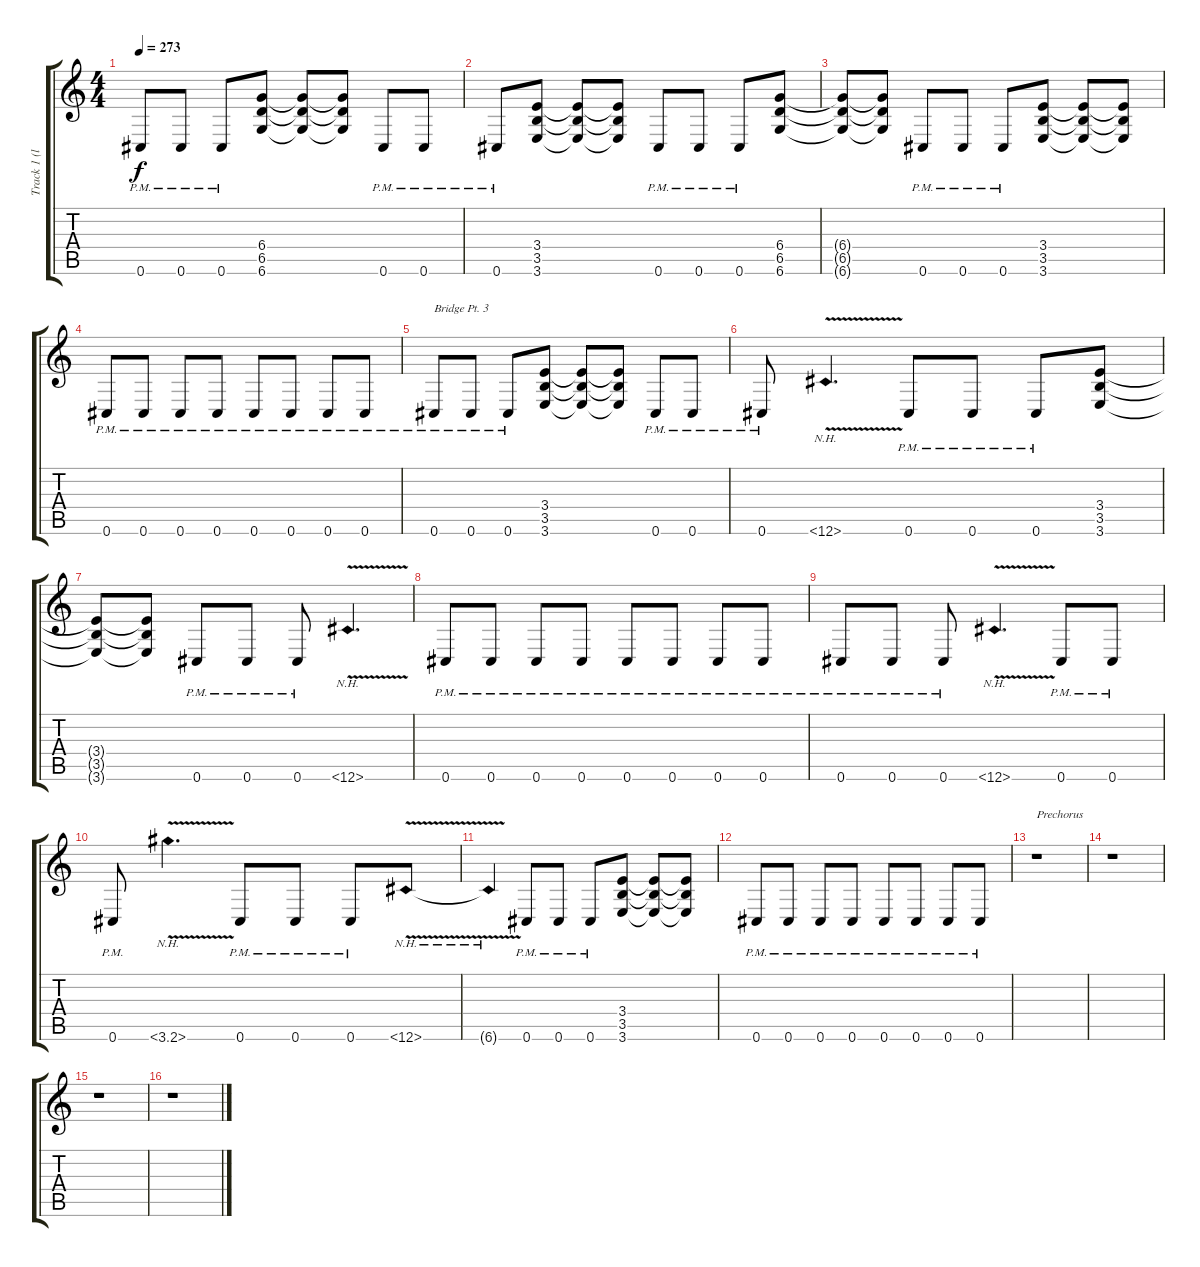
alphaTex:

\track ("Track 1 (left)" "Track 1 (l") {instrument overdrivenguitar}
\staff {score tabs}
\tuning (Eb4 Bb3 Gb3 Db3 Ab2 Db2) {hide}
\ts (4 4)
\tempo 273
\clef g2
\ks c
0.6{pm}.8{dy f} 0.6{pm}.8 0.6{pm}.8 (6.4 6.5 6.6).8 (6.4{t} 6.5{t} 6.6{t}).8 (6.4{t} 6.5{t} 6.6{t}).8 0.6{pm}.8 0.6{pm}.8 |
0.6{pm}.8 (3.4 3.5 3.6).8 (3.4{t} 3.5{t} 3.6{t}).8 (3.4{t} 3.5{t} 3.6{t}).8 0.6{pm}.8 0.6{pm}.8 0.6{pm}.8 (6.4 6.5 6.6).8 |
(6.4{t} 6.5{t} 6.6{t}).8 (6.4{t} 6.5{t} 6.6{t}).8 0.6{pm}.8 0.6{pm}.8 0.6{pm}.8 (3.4 3.5 3.6).8 (3.4{t} 3.5{t} 3.6{t}).8 (3.4{t} 3.5{t} 3.6{t}).8 |
0.6{pm}.8 0.6{pm}.8 0.6{pm}.8 0.6{pm}.8 0.6{pm}.8 0.6{pm}.8 0.6{pm}.8 0.6{pm}.8 |
0.6{pm}.8{txt "Bridge Pt. 3"} 0.6{pm}.8 0.6{pm}.8 (3.4 3.5 3.6).8 (3.4{t} 3.5{t} 3.6{t}).8 (3.4{t} 3.5{t} 3.6{t}).8 0.6{pm}.8 0.6{pm}.8 |
0.6{pm}.8 6.6{nh v}.4{d} 0.6{pm}.8 0.6{pm}.8 0.6{pm}.8 (3.4 3.5 3.6).8 |
(3.4{t} 3.5{t} 3.6{t}).8 (3.4{t} 3.5{t} 3.6{t}).8 0.6{pm}.8 0.6{pm}.8 0.6{pm}.8 6.6{nh v}.4{d} |
0.6{pm}.8 0.6{pm}.8 0.6{pm}.8 0.6{pm}.8 0.6{pm}.8 0.6{pm}.8 0.6{pm}.8 0.6{pm}.8 |
0.6{pm}.8 0.6{pm}.8 0.6{pm}.8 6.6{nh v}.4{d} 0.6{pm}.8 0.6{pm}.8 |
0.6{pm}.8 3.6{nh v}.4{d} 0.6{pm}.8 0.6{pm}.8 0.6{pm}.8 6.6{nh v}.8 |
6.6{nh v t}.4 0.6{pm}.8 0.6{pm}.8 0.6{pm}.8 (3.4 3.5 3.6).8 (3.4{t} 3.5{t} 3.6{t}).8 (3.4{t} 3.5{t} 3.6{t}).8 |
0.6{pm}.8 0.6{pm}.8 0.6{pm}.8 0.6{pm}.8 0.6{pm}.8 0.6{pm}.8 0.6{pm}.8 0.6{pm}.8 |
r.1{txt "Prechorus"} |
r.1 |
r.1 |
r.1
